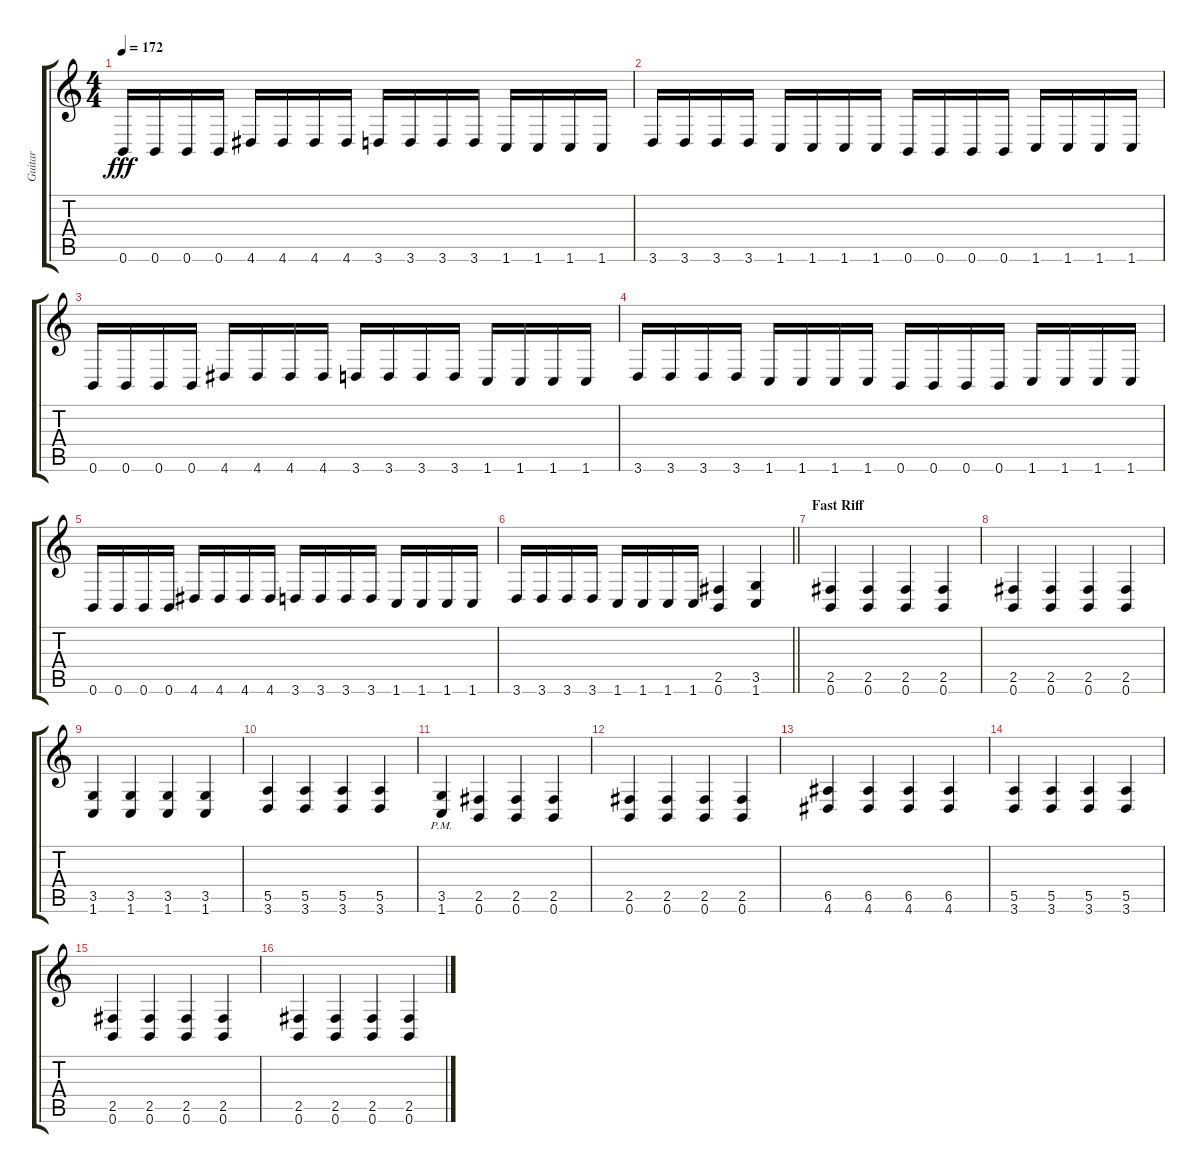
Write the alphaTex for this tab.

\track ("Guitar" "Guitar") {instrument distortionguitar}
\staff {score tabs}
\tuning (B3 Gb3 D3 A2 E2 B1) {hide}
\ts (4 4)
\tempo 172
\clef g2
\ks c
0.6.16{dy fff} 0.6.16 0.6.16 0.6.16 4.6.16 4.6.16 4.6.16 4.6.16 3.6.16 3.6.16 3.6.16 3.6.16 1.6.16 1.6.16 1.6.16 1.6.16 |
3.6.16 3.6.16 3.6.16 3.6.16 1.6.16 1.6.16 1.6.16 1.6.16 0.6.16 0.6.16 0.6.16 0.6.16 1.6.16 1.6.16 1.6.16 1.6.16 |
0.6.16 0.6.16 0.6.16 0.6.16 4.6.16 4.6.16 4.6.16 4.6.16 3.6.16 3.6.16 3.6.16 3.6.16 1.6.16 1.6.16 1.6.16 1.6.16 |
3.6.16 3.6.16 3.6.16 3.6.16 1.6.16 1.6.16 1.6.16 1.6.16 0.6.16 0.6.16 0.6.16 0.6.16 1.6.16 1.6.16 1.6.16 1.6.16 |
0.6.16 0.6.16 0.6.16 0.6.16 4.6.16 4.6.16 4.6.16 4.6.16 3.6.16 3.6.16 3.6.16 3.6.16 1.6.16 1.6.16 1.6.16 1.6.16 |
\barLineRight lightlight
3.6.16 3.6.16 3.6.16 3.6.16 1.6.16 1.6.16 1.6.16 1.6.16 (2.5 0.6).4 (3.5 1.6).4 |
\section ("" "Fast Riff")
(2.5 0.6).4 (2.5 0.6).4 (2.5 0.6).4 (2.5 0.6).4 |
(2.5 0.6).4 (2.5 0.6).4 (2.5 0.6).4 (2.5 0.6).4 |
(3.5 1.6).4 (3.5 1.6).4 (3.5 1.6).4 (3.5 1.6).4 |
(5.5 3.6).4 (5.5 3.6).4 (5.5 3.6).4 (5.5 3.6).4 |
(3.5{pm} 1.6{pm}).4 (2.5 0.6).4 (2.5 0.6).4 (2.5 0.6).4 |
(2.5 0.6).4 (2.5 0.6).4 (2.5 0.6).4 (2.5 0.6).4 |
(6.5 4.6).4 (6.5 4.6).4 (6.5 4.6).4 (6.5 4.6).4 |
(5.5 3.6).4 (5.5 3.6).4 (5.5 3.6).4 (5.5 3.6).4 |
(2.5 0.6).4 (2.5 0.6).4 (2.5 0.6).4 (2.5 0.6).4 |
(2.5 0.6).4 (2.5 0.6).4 (2.5 0.6).4 (2.5 0.6).4
